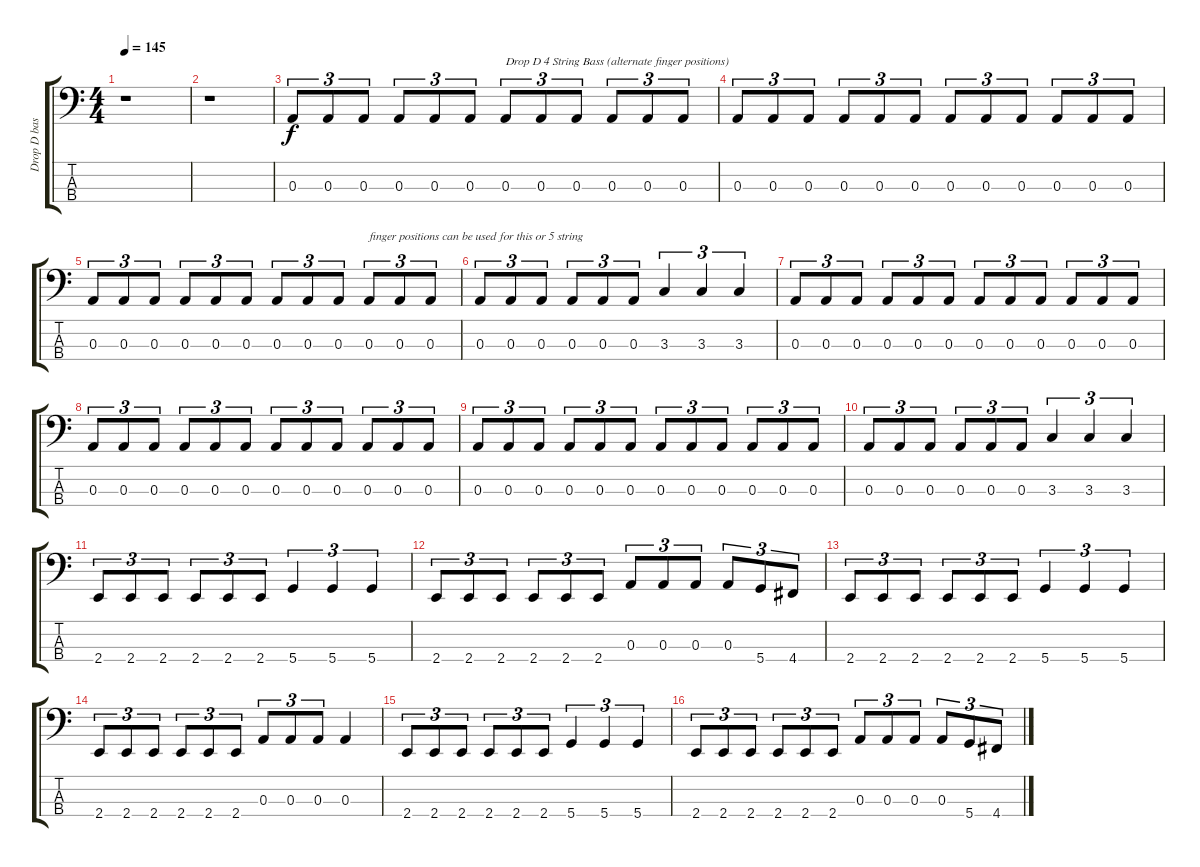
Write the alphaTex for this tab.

\track ("Drop D bass" "Drop D bas") {instrument electricbassfinger}
\staff {score tabs}
\tuning (G2 D2 A1 D1) {hide}
\ts (4 4)
\tempo 145
\clef f4
\ks c
r.1{dy f instrument electricbassfinger} |
r.1 |
0.3.8{tu (3 2)} 0.3.8{tu (3 2)} 0.3.8{tu (3 2)} 0.3.8{tu (3 2)} 0.3.8{tu (3 2)} 0.3.8{tu (3 2)} 0.3.8{tu (3 2) txt "Drop D 4 String Bass (alternate finger positions)"} 0.3.8{tu (3 2)} 0.3.8{tu (3 2)} 0.3.8{tu (3 2)} 0.3.8{tu (3 2)} 0.3.8{tu (3 2)} |
0.3.8{tu (3 2)} 0.3.8{tu (3 2)} 0.3.8{tu (3 2)} 0.3.8{tu (3 2)} 0.3.8{tu (3 2)} 0.3.8{tu (3 2)} 0.3.8{tu (3 2)} 0.3.8{tu (3 2)} 0.3.8{tu (3 2)} 0.3.8{tu (3 2)} 0.3.8{tu (3 2)} 0.3.8{tu (3 2)} |
0.3.8{tu (3 2)} 0.3.8{tu (3 2)} 0.3.8{tu (3 2)} 0.3.8{tu (3 2)} 0.3.8{tu (3 2)} 0.3.8{tu (3 2)} 0.3.8{tu (3 2)} 0.3.8{tu (3 2)} 0.3.8{tu (3 2)} 0.3.8{tu (3 2) txt "finger positions can be used for this or 5 string"} 0.3.8{tu (3 2)} 0.3.8{tu (3 2)} |
0.3.8{tu (3 2)} 0.3.8{tu (3 2)} 0.3.8{tu (3 2)} 0.3.8{tu (3 2)} 0.3.8{tu (3 2)} 0.3.8{tu (3 2)} 3.3.4{tu (3 2)} 3.3.4{tu (3 2)} 3.3.4{tu (3 2)} |
0.3.8{tu (3 2)} 0.3.8{tu (3 2)} 0.3.8{tu (3 2)} 0.3.8{tu (3 2)} 0.3.8{tu (3 2)} 0.3.8{tu (3 2)} 0.3.8{tu (3 2)} 0.3.8{tu (3 2)} 0.3.8{tu (3 2)} 0.3.8{tu (3 2)} 0.3.8{tu (3 2)} 0.3.8{tu (3 2)} |
0.3.8{tu (3 2)} 0.3.8{tu (3 2)} 0.3.8{tu (3 2)} 0.3.8{tu (3 2)} 0.3.8{tu (3 2)} 0.3.8{tu (3 2)} 0.3.8{tu (3 2)} 0.3.8{tu (3 2)} 0.3.8{tu (3 2)} 0.3.8{tu (3 2)} 0.3.8{tu (3 2)} 0.3.8{tu (3 2)} |
0.3.8{tu (3 2)} 0.3.8{tu (3 2)} 0.3.8{tu (3 2)} 0.3.8{tu (3 2)} 0.3.8{tu (3 2)} 0.3.8{tu (3 2)} 0.3.8{tu (3 2)} 0.3.8{tu (3 2)} 0.3.8{tu (3 2)} 0.3.8{tu (3 2)} 0.3.8{tu (3 2)} 0.3.8{tu (3 2)} |
0.3.8{tu (3 2)} 0.3.8{tu (3 2)} 0.3.8{tu (3 2)} 0.3.8{tu (3 2)} 0.3.8{tu (3 2)} 0.3.8{tu (3 2)} 3.3.4{tu (3 2)} 3.3.4{tu (3 2)} 3.3.4{tu (3 2)} |
2.4.8{tu (3 2)} 2.4.8{tu (3 2)} 2.4.8{tu (3 2)} 2.4.8{tu (3 2)} 2.4.8{tu (3 2)} 2.4.8{tu (3 2)} 5.4.4{tu (3 2)} 5.4.4{tu (3 2)} 5.4.4{tu (3 2)} |
2.4.8{tu (3 2)} 2.4.8{tu (3 2)} 2.4.8{tu (3 2)} 2.4.8{tu (3 2)} 2.4.8{tu (3 2)} 2.4.8{tu (3 2)} 0.3.8{tu (3 2)} 0.3.8{tu (3 2)} 0.3.8{tu (3 2)} 0.3.8{tu (3 2)} 5.4.8{tu (3 2)} 4.4.8{tu (3 2)} |
2.4.8{tu (3 2)} 2.4.8{tu (3 2)} 2.4.8{tu (3 2)} 2.4.8{tu (3 2)} 2.4.8{tu (3 2)} 2.4.8{tu (3 2)} 5.4.4{tu (3 2)} 5.4.4{tu (3 2)} 5.4.4{tu (3 2)} |
2.4.8{tu (3 2)} 2.4.8{tu (3 2)} 2.4.8{tu (3 2)} 2.4.8{tu (3 2)} 2.4.8{tu (3 2)} 2.4.8{tu (3 2)} 0.3.8{tu (3 2)} 0.3.8{tu (3 2)} 0.3.8{tu (3 2)} 0.3.4 |
2.4.8{tu (3 2)} 2.4.8{tu (3 2)} 2.4.8{tu (3 2)} 2.4.8{tu (3 2)} 2.4.8{tu (3 2)} 2.4.8{tu (3 2)} 5.4.4{tu (3 2)} 5.4.4{tu (3 2)} 5.4.4{tu (3 2)} |
2.4.8{tu (3 2)} 2.4.8{tu (3 2)} 2.4.8{tu (3 2)} 2.4.8{tu (3 2)} 2.4.8{tu (3 2)} 2.4.8{tu (3 2)} 0.3.8{tu (3 2)} 0.3.8{tu (3 2)} 0.3.8{tu (3 2)} 0.3.8{tu (3 2)} 5.4.8{tu (3 2)} 4.4.8{tu (3 2)}
